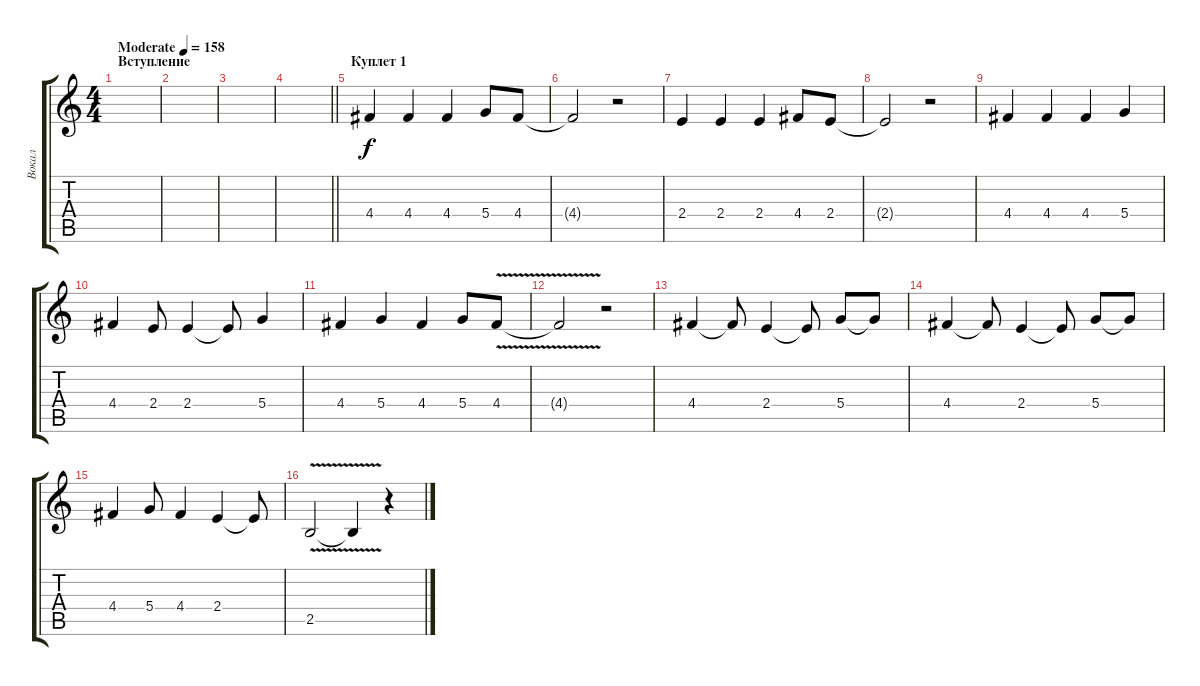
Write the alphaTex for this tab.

\track ("Вокал" "Вокал") {instrument overdrivenguitar}
\staff {score tabs}
\tuning (E4 B3 G3 D3 A2 E2) {hide}
\ts (4 4)
\section ("" "Вступление")
\tempo (158 "Moderate")
\clef g2
\ks c
|
|
|
\barLineRight lightlight
|
\section ("" "Куплет 1")
4.4.4 4.4.4 4.4.4 5.4.8 4.4.8 |
4.4{t}.2 r.2 |
2.4.4 2.4.4 2.4.4 4.4.8 2.4.8 |
2.4{t}.2 r.2 |
4.4.4 4.4.4 4.4.4 5.4.4 |
4.4.4 2.4.8 2.4.4 2.4{t}.8 5.4.4 |
4.4.4 5.4.4 4.4.4 5.4.8 4.4{v}.8 |
4.4{t}.2 r.2 |
4.4.4 4.4{t}.8 2.4.4 2.4{t}.8 5.4.8 5.4{t}.8 |
4.4.4 4.4{t}.8 2.4.4 2.4{t}.8 5.4.8 5.4{t}.8 |
4.4.4 5.4.8 4.4.4 2.4.4 2.4{t}.8 |
2.5{v}.2 2.5{t}.4 r.4
